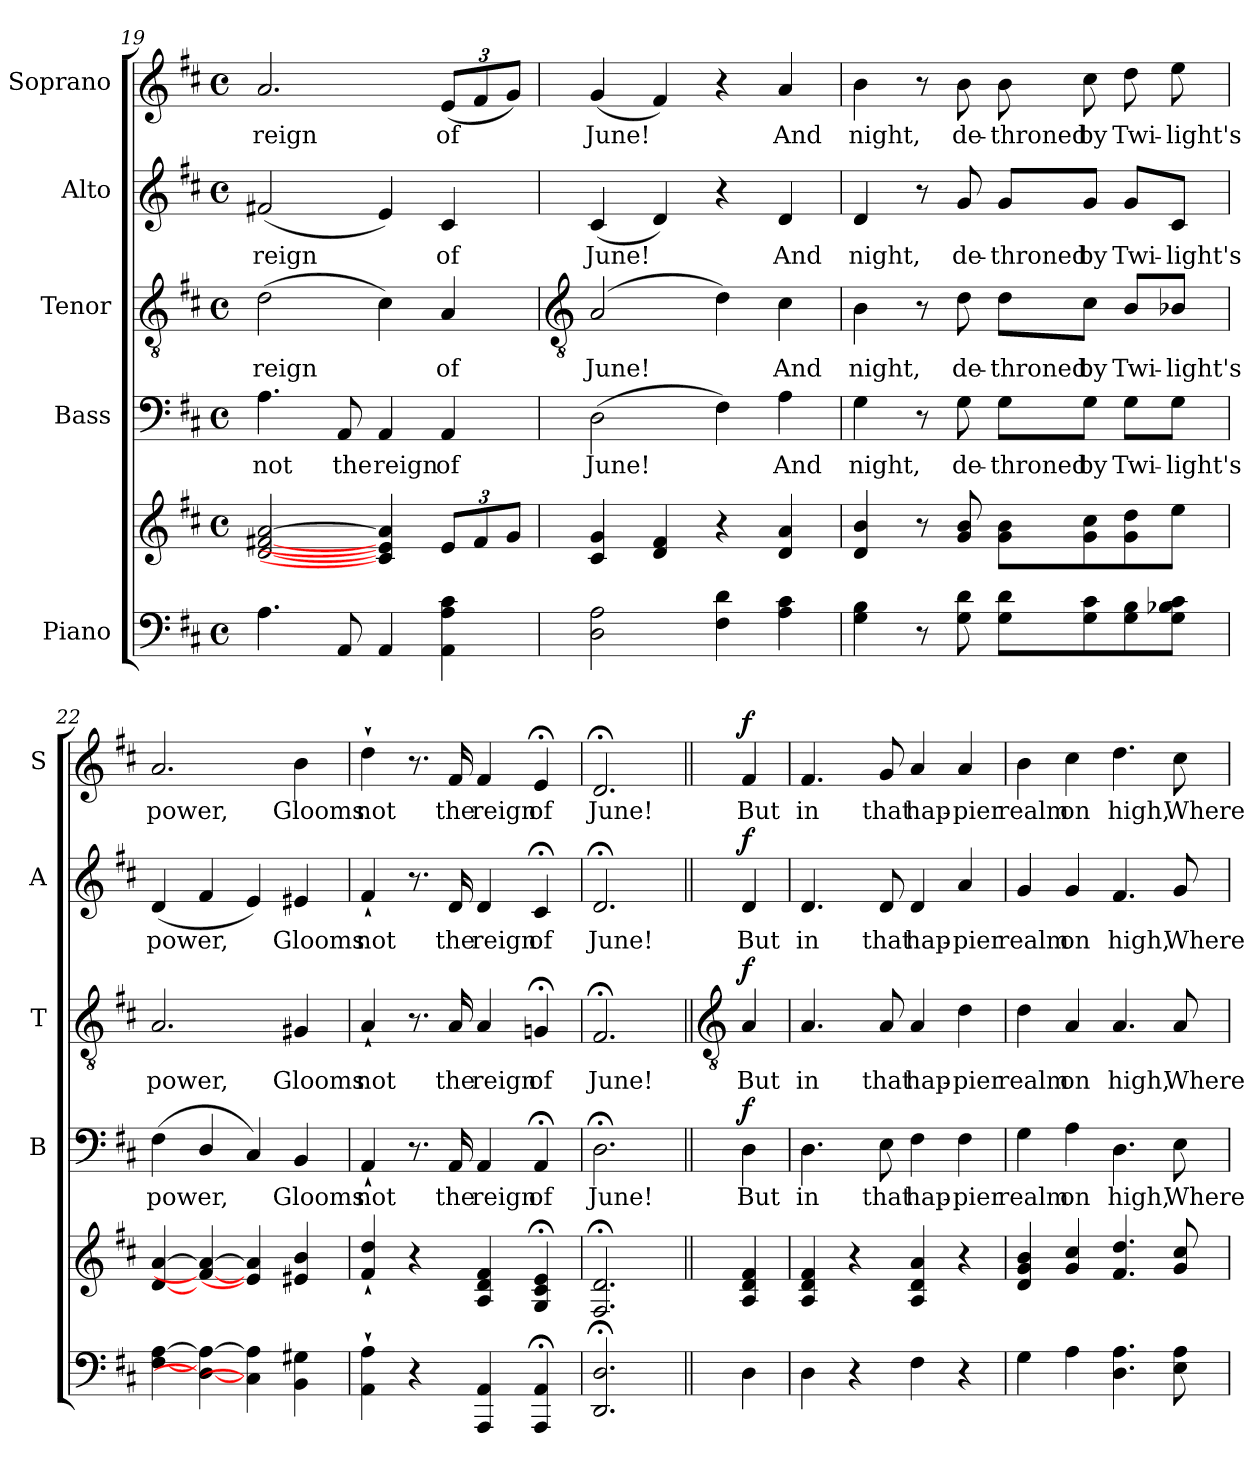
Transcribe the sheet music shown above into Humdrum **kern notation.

**kern	**kern	**dynam	**kern	**text	**dynam	**kern	**text	**dynam	**kern	**text	**dynam	**kern	**text	**dynam
*part5	*part5	*part5	*part4	*part4	*part4	*part3	*part3	*part3	*part2	*part2	*part2	*part1	*part1	*part1
*staff6	*staff5	*staff5/6	*staff4	*staff4	*staff4	*staff3	*staff3	*staff3	*staff2	*staff2	*staff2	*staff1	*staff1	*staff1
*I"Piano	*	*	*I"Bass	*	*	*I"Tenor	*	*	*I"Alto	*	*	*I"Soprano	*	*
*	*	*	*I'B	*	*	*I'T	*	*	*I'A	*	*	*I'S	*	*
*clefF4	*clefG2	*	*clefF4	*	*	*clefGv2	*	*	*clefG2	*	*	*clefG2	*	*
*k[f#c#]	*k[f#c#]	*	*k[f#c#]	*	*	*k[f#c#]	*	*	*k[f#c#]	*	*	*k[f#c#]	*	*
*D:	*D:	*	*D:	*	*	*D:	*	*	*D:	*	*	*D:	*	*
*M4/4	*M4/4	*	*M4/4	*	*	*M4/4	*	*	*M4/4	*	*	*M4/4	*	*
*met(c)	*met(c)	*	*met(c)	*	*	*met(c)	*	*	*met(c)	*	*	*met(c)	*	*
=19	=19	=19	=19	=19	=19	=19	=19	=19	=19	=19	=19	=19	=19	=19
!	!	!	!	!LO:LY:b	!	!	!LO:LY:b	!	!	!LO:LY:b	!	!	!LO:LY:b	!
4.A	[2d [2f#X [2a	.	4.A	not	.	(>2d	reign	.	(<2f#X	reign	.	2.a	reign	.
!	!	!	!	!LO:LY:b	!	!	!	!	!	!	!	!	!	!
8AA	.	.	8AA	the	.	.	.	.	.	.	.	.	.	.
!	!	!	!	!LO:LY:b	!	!	!	!	!	!	!	!	!	!
4AA	4c#] 4e] 4a]	.	4AA	reign	.	4c#)	.	.	4e)	.	.	.	.	.
!	!	!	!	!LO:LY:b	!	!	!LO:LY:b	!	!	!LO:LY:b	!	!	!LO:LY:b	!
4AA 4A 4c#	12eL	.	4AA	of	.	4A	of	.	4c#	of	.	(<12eL	of	.
.	12f#	.	.	.	.	.	.	.	.	.	.	12f#	.	.
.	12gJ	.	.	.	.	.	.	.	.	.	.	12gJ)	.	.
!!LO:LB:g=z
=20	=20	=20	=20	=20	=20	=20	=20	=20	=20	=20	=20	=20	=20	=20
*	*	*	*	*	*	*clefGv2	*	*	*	*	*	*	*	*
!	!	!	!	!LO:LY:b	!	!	!LO:LY:b	!	!	!LO:LY:b	!	!	!LO:LY:b	!
2D 2A	4c# 4g	.	(>2D	June!	.	(<2A	June!	.	(<4c#	June!	.	(<4g	June!	.
.	4d 4f#	.	.	.	.	.	.	.	4d)	.	.	4f#)	.	.
4F# 4d	4r	.	4F#)	.	.	4d)	.	.	4r	.	.	4r	.	.
!	!	!	!	!LO:LY:b	!	!	!LO:LY:b	!	!	!LO:LY:b	!	!	!LO:LY:b	!
4A 4c#	4d 4a	.	4A	And	.	4c#	And	.	4d	And	.	4a	And	.
=21	=21	=21	=21	=21	=21	=21	=21	=21	=21	=21	=21	=21	=21	=21
!	!	!	!	!LO:LY:b	!	!	!LO:LY:b	!	!	!LO:LY:b	!	!	!LO:LY:b	!
4G 4B	4d 4b	.	4G	night,	.	4B	night,	.	4d	night,	.	4b	night,	.
8r	8r	.	8r	.	.	8r	.	.	8r	.	.	8r	.	.
!	!	!	!	!LO:LY:b	!	!	!LO:LY:b	!	!	!LO:LY:b	!	!	!LO:LY:b	!
8G 8d	8g 8b	.	8G	de-	.	8d	de-	.	8g	de-	.	8b	de-	.
!	!	!	!	!LO:LY:b	!	!	!LO:LY:b	!	!	!LO:LY:b	!	!	!LO:LY:b	!
8G 8dL	8g 8bL	.	8G\L	-throned	.	8d\L	-throned	.	8g/L	-throned	.	8b	-throned	.
!	!	!	!	!LO:LY:b	!	!	!LO:LY:b	!	!	!LO:LY:b	!	!	!LO:LY:b	!
8G 8c#	8g 8cc#	.	8G\J	by	.	8c#\J	by	.	8g/J	by	.	8cc#	by	.
!	!	!	!	!LO:LY:b	!	!	!LO:LY:b	!	!	!LO:LY:b	!	!	!LO:LY:b	!
8G 8B	8g 8dd	.	8G\L	Twi-	.	8B/L	Twi-	.	8g/L	Twi-	.	8dd	Twi-	.
!	!	!	!	!LO:LY:b	!	!	!LO:LY:b	!	!	!LO:LY:b	!	!	!LO:LY:b	!
8G 8B-X 8c#J	8eeJ	.	8G\J	-light's	.	8B-X/J	-light's	.	8c#/J	-light's	.	8ee	-light's	.
=22	=22	=22	=22	=22	=22	=22	=22	=22	=22	=22	=22	=22	=22	=22
!	!	!	!	!LO:LY:b	!	!	!LO:LY:b	!	!	!LO:LY:b	!	!	!LO:LY:b	!
[4F# [4A	[4d [4a	.	(<4F#	power,	.	2.A	power,	.	(<4d	power,	.	2.a	power,	.
4D\_ 4A\_	4f#_ 4a_	.	4D/	.	.	.	.	.	4f#	.	.	.	.	.
4C#] 4A]	4e] 4a]	.	4C#)	.	.	.	.	.	4e)	.	.	.	.	.
!	!	!	!	!LO:LY:b	!	!	!LO:LY:b	!	!	!LO:LY:b	!	!	!LO:LY:b	!
4BB 4G#X	4e#X 4b	.	4BB	Glooms	.	4G#X	Glooms	.	4e#X	Glooms	.	4b	Glooms	.
=23	=23	=23	=23	=23	=23	=23	=23	=23	=23	=23	=23	=23	=23	=23
!	!	!	!	!LO:LY:b	!	!	!LO:LY:b	!	!	!LO:LY:b	!	!	!LO:LY:b	!
4AA` 4A`	4f#` 4dd`	.	4AA`	not	.	4A`	not	.	4f#`	not	.	4dd`	not	.
4r	4r	.	8.r	.	.	8.r	.	.	8.r	.	.	8.r	.	.
!	!	!	!	!LO:LY:b	!	!	!LO:LY:b	!	!	!LO:LY:b	!	!	!LO:LY:b	!
.	.	.	16AA	the	.	16A	the	.	16d	the	.	16f#	the	.
!	!	!	!	!LO:LY:b	!	!	!LO:LY:b	!	!	!LO:LY:b	!	!	!LO:LY:b	!
4AAA 4AA	4A 4d 4f#	.	4AA	reign	.	4A	reign	.	4d	reign	.	4f#	reign	.
!	!	!	!	!LO:LY:b	!	!	!LO:LY:b	!	!	!LO:LY:b	!	!	!LO:LY:b	!
4AAA;< 4AA;<	4G;< 4c#;< 4e;<	.	4AA;<	of	.	4Gn;<	of	.	4c#;<	of	.	4e;<	of	.
=24	=24	=24	=24	=24	=24	=24	=24	=24	=24	=24	=24	=24	=24	=24
!	!	!	!	!LO:LY:b	!	!	!LO:LY:b	!	!	!LO:LY:b	!	!	!LO:LY:b	!
2.DD; 2.D;	2.F#;< 2.d;<	.	2.D;<	June!	.	2.F#;<	June!	.	2.d;<	June!	.	2.d;<	June!	.
!!LO:LB:g=z
=25||	=25||	=25||	=25||	=25||	=25||	=25||	=25||	=25||	=25||	=25||	=25||	=25||	=25||	=25||
*	*	*	*	*	*	*clefGv2	*	*	*	*	*	*	*	*
!	!	!LO:DY:b=2	!	!LO:LY:b	!	!	!LO:LY:b	!	!	!LO:LY:b	!	!	!LO:LY:b	!
!	!	!LO:DY:n=1:b=2	!	!	!	!	!	!	!	!	!	!	!	!
!	!	!LO:DY:n=2:b	!	!	!LO:DY:b	!	!	!LO:DY:b	!	!	!LO:DY:b	!	!	!LO:DY:b
4D\	4A 4d 4f#	p f f	4D	But	f	4A	But	f	4d	But	f	4f#	But	f
=26	=26	=26	=26	=26	=26	=26	=26	=26	=26	=26	=26	=26	=26	=26
!	!	!	!	!LO:LY:b	!	!	!LO:LY:b	!	!	!LO:LY:b	!	!	!LO:LY:b	!
4D	4A 4d 4f#	.	4.D	in	.	4.A	in	.	4.d	in	.	4.f#	in	.
4r	4r	.	.	.	.	.	.	.	.	.	.	.	.	.
!	!	!	!	!LO:LY:b	!	!	!LO:LY:b	!	!	!LO:LY:b	!	!	!LO:LY:b	!
.	.	.	8E	that	.	8A	that	.	8d	that	.	8g	that	.
!	!	!	!	!LO:LY:b	!	!	!LO:LY:b	!	!	!LO:LY:b	!	!	!LO:LY:b	!
4F#	4A 4d 4a	.	4F#	hap-	.	4A	hap-	.	4d	hap-	.	4a	hap-	.
!	!	!	!	!LO:LY:b	!	!	!LO:LY:b	!	!	!LO:LY:b	!	!	!LO:LY:b	!
4r	4r	.	4F#	-pier	.	4d	-pier	.	4a	-pier	.	4a	-pier	.
=27	=27	=27	=27	=27	=27	=27	=27	=27	=27	=27	=27	=27	=27	=27
!	!	!	!	!LO:LY:b	!	!	!LO:LY:b	!	!	!LO:LY:b	!	!	!LO:LY:b	!
4G	4d 4g 4b	.	4G	realm	.	4d	realm	.	4g	realm	.	4b	realm	.
!	!	!	!	!LO:LY:b	!	!	!LO:LY:b	!	!	!LO:LY:b	!	!	!LO:LY:b	!
4A	4g 4cc#	.	4A	on	.	4A	on	.	4g	on	.	4cc#	on	.
!	!	!	!	!LO:LY:b	!	!	!LO:LY:b	!	!	!LO:LY:b	!	!	!LO:LY:b	!
4.D 4.A	4.f# 4.dd	.	4.D	high,	.	4.A	high,	.	4.f#	high,	.	4.dd	high,	.
!	!	!	!	!LO:LY:b	!	!	!LO:LY:b	!	!	!LO:LY:b	!	!	!LO:LY:b	!
8E 8A	8g 8cc#	.	8E	Where	.	8A	Where	.	8g	Where	.	8cc#	Where	.
=	=	=	=	=	=	=	=	=	=	=	=	=	=	=
*-	*-	*-	*-	*-	*-	*-	*-	*-	*-	*-	*-	*-	*-	*-
